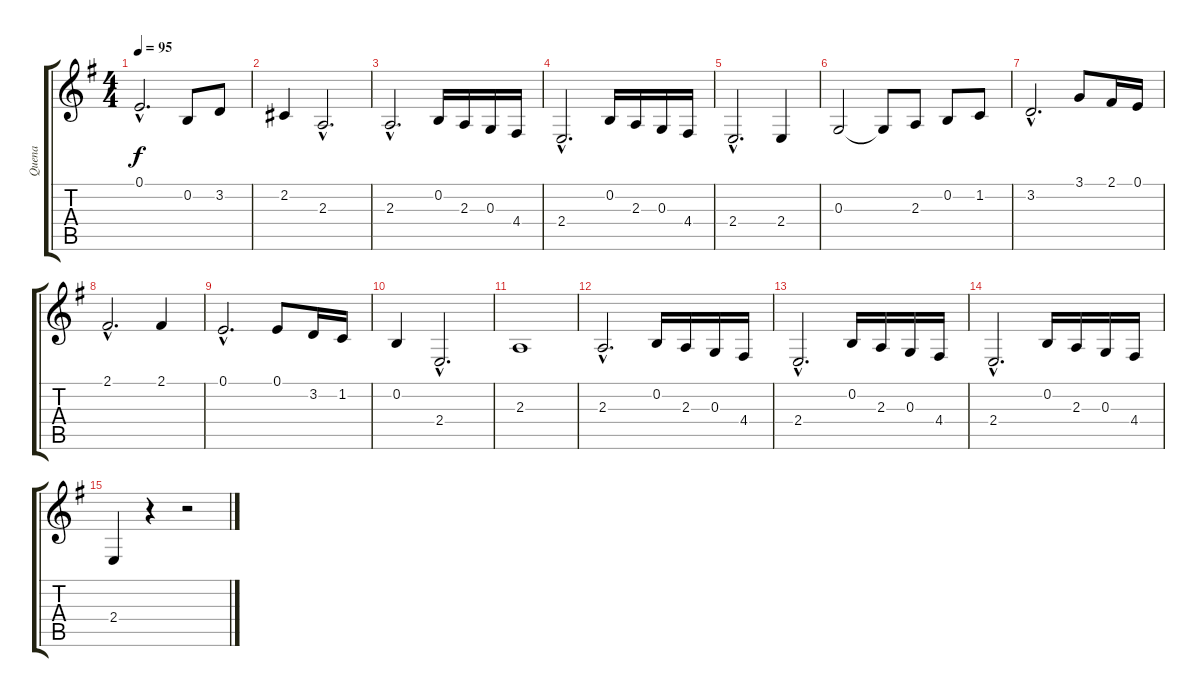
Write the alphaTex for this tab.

\track ("Quena" "Quena") {instrument flute}
\staff {score tabs}
\tuning (E4 B3 G3 D3 A2 E2) {hide}
\ts (4 4)
\tempo 95
\clef g2
\ks g
0.1{hac}.2{d dy f} 0.2.8 3.2.8 |
2.2.4 2.3{hac}.2{d} |
2.3{hac}.2{d} 0.2.16 2.3.16 0.3.16 4.4.16 |
2.4{hac}.2{d} 0.2.16 2.3.16 0.3.16 4.4.16 |
2.4{hac}.2{d} 2.4.4 |
0.3.2 0.3{t}.8 2.3.8 0.2.8 1.2.8 |
3.2{hac}.2{d} 3.1.8 2.1.16 0.1.16 |
2.1{hac}.2{d} 2.1.4 |
0.1{hac}.2{d} 0.1.8 3.2.16 1.2.16 |
0.2.4 2.4{hac}.2{d} |
2.3.1 |
2.3{hac}.2{d} 0.2.16 2.3.16 0.3.16 4.4.16 |
2.4{hac}.2{d} 0.2.16 2.3.16 0.3.16 4.4.16 |
2.4{hac}.2{d} 0.2.16 2.3.16 0.3.16 4.4.16 |
2.4.4 r.4 r.2
